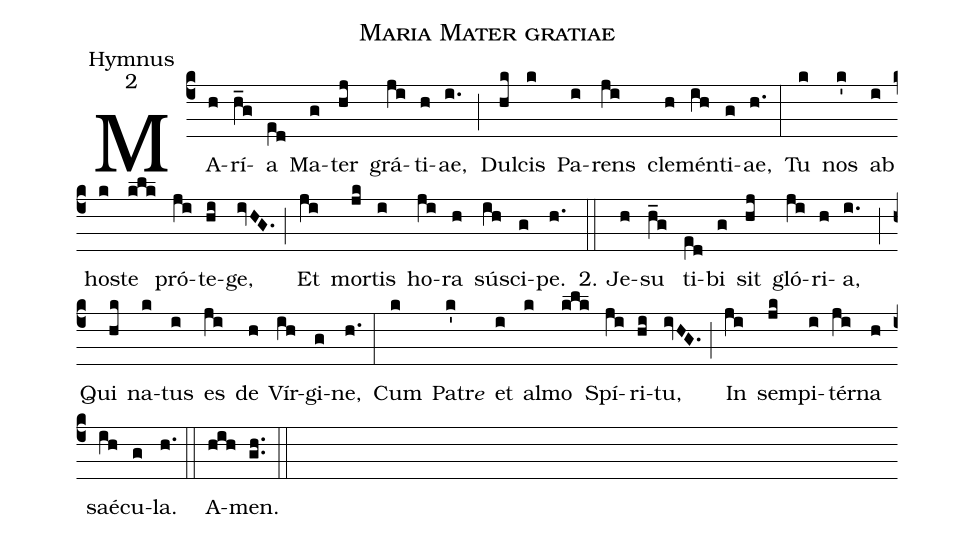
name:Maria Mater gratiae;
office-part:Hymnus;
mode:2;
%%
(c4) MA(h)rí(h_g)a(e[ll:1]d) Ma(g)ter(hj) grá(ji)ti(h)ae,(i.) (;)
Dul(hk)cis(k) Pa(i)rens(ji) cle(h)mén(ih)ti(g)ae,(h.) (:)
Tu(k) nos(k') ab(i) ho(k)ste(klk) pró(ji)te(hi)ge,(ivHG.) (;)
Et(ji) mor(jk)tis(i) ho(ji)ra(h) sús(ih)ci(g)pe.(h.) (::)

2. Je(h)su(h_g) ti(e[ll:1]d)bi(g) sit(hj) gló(ji)ri(h)a,(i.) (;)
Qui(hk) na(k)tus(i) es(ji) de(h) Vír(ih)gi(g)ne,(h.) (:)
Cum(k) Patr<e>e</e>(k') et(i) al(k)mo(klk) Spí(ji)ri(hi)tu,(ivHG.) (;)
In(ji) sem(jk)pi(i)tér(ji)na(h) saé(ih)cu(g)la.(h.) (::)

A(hih)men.(gh..) (::)
